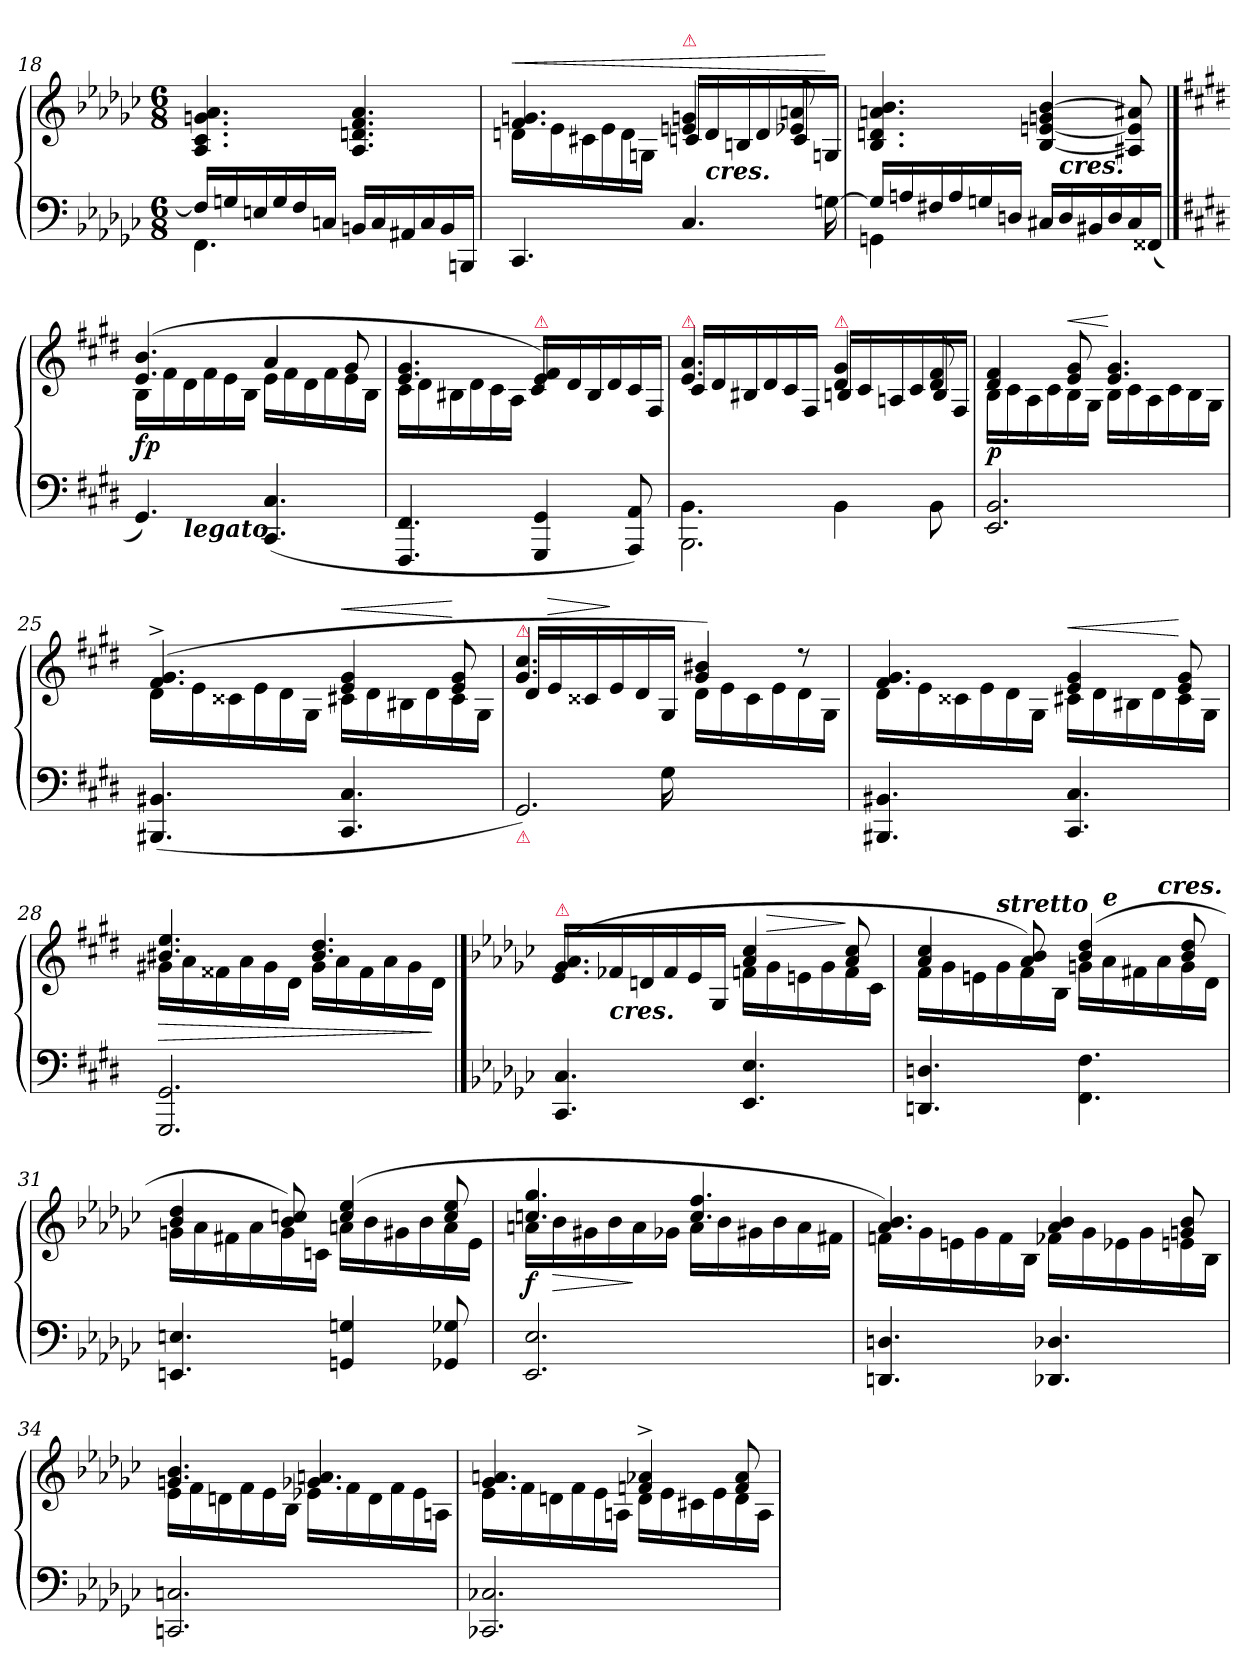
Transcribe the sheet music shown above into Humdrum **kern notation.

**kern	**kern	**dynam
*part1	*part1	*part1
*staff2	*staff1	*staff1/2
*clefF4	*clefG2	*
*k[b-e-a-d-g-c-]	*k[b-e-a-d-g-c-]	*
*e-:	*e-:	*
*M6/8	*M6/8	*
=18	=18	=18
*^	*	*
16FLL]	4.FF	4.A- 4.c- 4.gn 4.a-	.
16Gn	.	.	.
16En	.	.	.
16G	.	.	.
16F	.	.	.
16CnJJ	.	.	.
16BBnLL	4.rAAAyy	4.A- 4.dn 4.f 4.a-	.
16C	.	.	.
16AA#X	.	.	.
16C	.	.	.
16BB	.	.	.
16BBBnJJ	.	.	.
=19	=19	=19	=19
*	*	*^	*
!	!	!	!	!LO:HP:a
4.rcyy	4.CC-/	4.f 4.gn	16dnLL	<
.	.	.	16e-	.
.	.	.	16c#X	.
.	.	.	16e-	.
.	.	.	16d	.
.	.	.	16GnJJ	.
!	!	!LO:TX:a:color=crimson:t=⚠	!	!
4rcyy	4.C-/	4en 4gn	16cn\LL	.
!	!	!	!LO:TX:c:Bi:t=cres.	!
.	.	.	16d	.
.	.	.	16Bn	.
.	.	.	16d	.
16rAyy	.	8e-X 8an	16c	.
[16Gn\	.	.	16Gn/JJ	[
=20	=20	=20	=20	=20
16GnLL]	4GGn	4.B- 4.dn 4.an 4.b-	4..ryy	.
16An	.	.	.	.
16F#X	.	.	.	.
16A	.	.	.	.
16G	8ryy	.	.	.
16DnJJ	.	.	.	.
16C#XLL	4.rAAAyy	[4B- [4en 4gn [4b-	.	.
!	!	!	!LO:TX:c:Bi:t=cres.	!
16D	.	.	4ryy	.
16BB#X	.	.	.	.
16D	.	.	.	.
16C#	.	8A#X] 8e] 8a#X]	.	.
(<16FF##XJJ	.	.	16ryy	.
==21	==21	==21	==21	==21
*k[f#c#g#d#]	*	*k[f#c#g#d#]	*	*
4.GG#)	8ryy	(>4.e 4.b	16BLL	fp
.	.	.	16f#	.
!	!LO:TX:b:Bi:t=legato.	!	!	!
.	2ryy	.	16d#	.
.	.	.	16f#	.
.	.	.	16e	.
.	.	.	16BJJ	.
(<4.CC# 4.C#	.	4a	16eLL	.
.	.	.	16f#	.
.	.	.	16d#	.
.	.	.	16f#	.
.	8ryy	8g#	16e	.
.	.	.	16BJJ	.
*v	*v	*	*	*
=22	=22	=22	=22
4.FFF# 4.FF#	4.e 4.g#	16c#LL	.
.	.	16d#	.
.	.	16B#X	.
.	.	16d#	.
.	.	16c#	.
.	.	16AJJ	.
!	!LO:TX:a:color=crimson:t=⚠	!	!
!	!LO:N:vis=4	!	!
4GGG# 4GG#	4.e 4.f#)	16c#\LL	.
.	.	16d#	.
.	.	16B#	.
.	.	16d#	.
8AAA 8AA)	.	16c#	.
.	.	16F#/JJ	.
=23	=23	=23	=23
*^	*	*	*
!	!	!LO:TX:a:color=crimson:t=⚠	!	!
4.BB\	2.BBB	4.e 4.a	16c#\LL	.
.	.	.	16d#	.
.	.	.	16B#X	.
.	.	.	16d#	.
.	.	.	16c#	.
.	.	.	16F#/JJ	.
!	!	!LO:TX:a:color=crimson:t=⚠	!	!
4BB\	.	4d# 4g#	16Bn\LL	.
.	.	.	16c#	.
.	.	.	16An	.
.	.	.	16c#	.
8BB\	.	8d# 8f#	16B	.
.	.	.	16F#/JJ	.
*v	*v	*	*	*
=24	=24	=24	=24
!	!	!	!LO:DY:b
2.EE 2.BB	4d# 4f#	16BLL	p
.	.	16c#	.
.	.	16A	.
.	.	16c#	.
!	!	!	!LO:HP:a
.	8e 8g#	16B	<
.	.	16G#JJ	.
.	4.e 4.g#	16BLL	[
.	.	16c#	.
.	.	16A	.
.	.	16c#	.
.	.	16B	.
.	.	16G#JJ	.
=25	=25	=25	=25
(<4.BBB#X 4.BB#X	(>4.f#^> 4.g#^>	16d#LL	.
.	.	16e	.
.	.	16c##X	.
.	.	16e	.
.	.	16d#	.
.	.	16G#JJ	.
!	!	!	!LO:HP:a
4.CC# 4.C#	4e 4g#	16c#XLL	<
.	.	16d#	.
.	.	16B#X	.
.	.	16d#	.
.	8e 8g#	16c#	[
.	.	16G#JJ	.
=26	=26	=26	=26
*^	*	*	*
!	!	!LO:TX:a:color=crimson:t=⚠	!	!
!LO:TX:b:color=crimson:t=⚠	!	!	!	!
2.GG#)	4ryy	4.g# 4.cc#	16d#\LL	.
!	!	!	!	!LO:HP:a
.	.	.	16e	>
.	.	.	16c##X	.
.	.	.	16e	]
.	16ryy	.	16d#	.
.	16G#	.	16G#/JJ	.
.	4.rCCyy	4g# 4b#X)	16d#LL	.
.	.	.	16e	.
.	.	.	16c##	.
.	.	.	16e	.
.	.	8r	16d#	.
.	.	.	16G#JJ	.
*v	*v	*	*	*
=27	=27	=27	=27
4.BBB#X 4.BB#X	4.f# 4.g#	16d#LL	.
.	.	16e	.
.	.	16c##X	.
.	.	16e	.
.	.	16d#	.
.	.	16G#JJ	.
!	!	!	!LO:HP:a
4.CC# 4.C#	4e 4g#	16c#XLL	<
.	.	16d#	.
.	.	16B#X	.
.	.	16d#	.
.	8e 8g#	16c#	[
.	.	16G#JJ	.
=28	=28	=28	=28
2.GGG# 2.GG#	4.b#X 4.ee	16g#XLL	>
.	.	16a	.
.	.	16f##X	.
.	.	16a	.
.	.	16g#	.
.	.	16d#JJ	.
.	4.b# 4.dd#	16g#LL	.
.	.	16a	.
.	.	16f##	.
.	.	16a	.
.	.	16g#	.
.	.	16d#JJ	]
==29	==29	==29	==29
*k[b-e-a-d-g-c-]	*k[b-e-a-d-g-c-]	*	*
!	!LO:TX:a:color=crimson:t=⚠	!	!
4.CC- 4.C-	(>4.g- 4.a-	16e-\LL	.
!	!	!LO:TX:c:Bi:t=cres.	!
.	.	16f-X	.
.	.	16dn	.
.	.	16f-	.
.	.	16e-	.
.	.	16G-/JJ	.
4.EE- 4.E-	4a- 4cc-	16fnLL	.
!	!	!	!LO:HP:a
.	.	16g-	>
.	.	16en	.
.	.	16g-	.
.	8a- 8cc-	16f	]
.	.	16c-JJ	.
=30	=30	=30	=30
4.DDn 4.Dn	4a- 4cc-	16fLL	.
.	.	16g-	.
.	.	16en	.
!	!	!LO:TX:a:Bi:t=stretto	!
.	.	16g-	.
.	8a- 8b-)	16f	.
.	.	16B-JJ	.
4.FF\ 4.F\	(>4b- 4dd-	16gnLL	.
!	!	!LO:TX:a:Bi:t=e	!
.	.	16a-	.
.	.	16f#X	.
!	!	!LO:TX:a:Bi:t=cres.	!
.	.	16a-	.
.	8b- 8dd-	16g	.
.	.	16d-JJ	.
=31	=31	=31	=31
4.EEn 4.En	4b- 4dd-	16gnLL	.
.	.	16a-	.
.	.	16f#X	.
.	.	16a-	.
.	8b- 8ccn)	16g	.
.	.	16cnJJ	.
4GGn 4Gn	(>4cc 4ee-	16anLL	.
.	.	16b-	.
.	.	16g#X	.
.	.	16b-	.
8GG-X 8G-X	8cc 8ee-	16a	.
.	.	16e-JJ	.
=32	=32	=32	=32
2.EE- 2.E-	4.ccn 4.gg-	16anLL	f
.	.	16b-	>
.	.	16g#X	.
.	.	16b-	.
.	.	16a	]
.	.	16g-XJJ	.
.	4.cc 4.ff	16aLL	.
.	.	16b-	.
.	.	16g#X	.
.	.	16b-	.
.	.	16a	.
.	.	16f#XJJ	.
=33	=33	=33	=33
4.DDn 4.Dn	4.a- 4.b-)	16fnLL	.
.	.	16g-	.
.	.	16en	.
.	.	16g-	.
.	.	16f	.
.	.	16B-JJ	.
4.DD-X 4.D-X	4a- 4b-	16f-XLL	.
.	.	16g-	.
.	.	16e-X	.
.	.	16g-	.
.	8gn 8b-	16en	.
.	.	16B-JJ	.
=34	=34	=34	=34
2.CCn 2.Cn	4.gn 4.b-	16e-LL	.
.	.	16f	.
.	.	16dn	.
.	.	16f	.
.	.	16e-	.
.	.	16B-JJ	.
.	4.g-X 4.an	16e-XLL	.
.	.	16f	.
.	.	16d	.
.	.	16f	.
.	.	16e-	.
.	.	16AnJJ	.
=35	=35	=35	=35
2.CC-X 2.C-X	4.g- 4.an	16e-LL	.
.	.	16f	.
.	.	16dn	.
.	.	16f	.
.	.	16e-	.
.	.	16AnJJ	.
.	4fn^> 4a-X^>	16dLL	.
.	.	16e-	.
.	.	16c#X	.
.	.	16e-	.
.	8f 8a-	16d	.
.	.	16AJJ	.
*	*v	*v	*
=	=	=
*-	*-	*-
